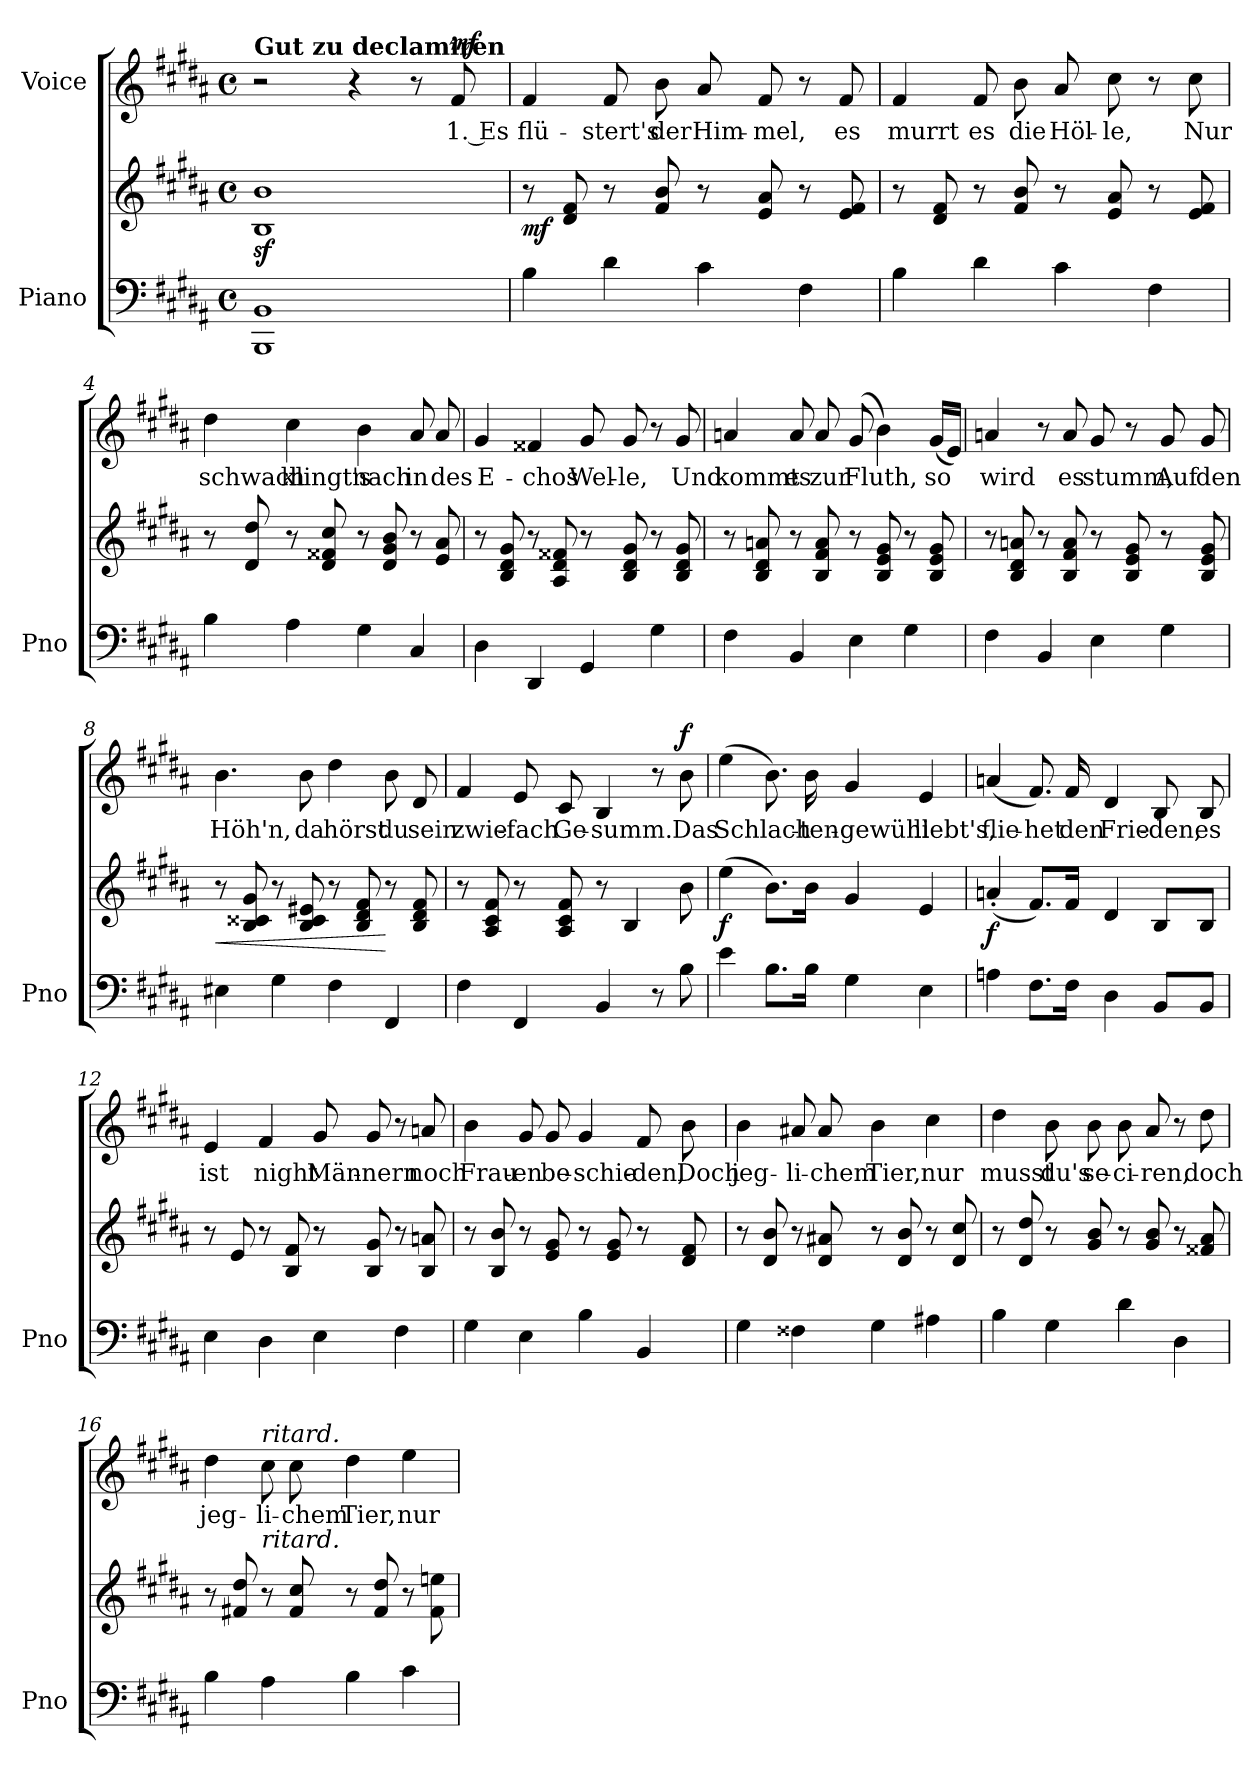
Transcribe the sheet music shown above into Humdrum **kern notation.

**kern	**kern	**dynam	**kern	**text	**dynam
*part2	*part2	*part2	*part1	*part1	*part1
*staff3	*staff2	*staff2/3	*staff1	*staff1	*staff1
*I"Piano	*	*	*I"Voice	*	*
*I'Pno	*	*	*	*	*
*clefF4	*clefG2	*	*clefG2	*	*
*k[f#c#g#d#a#]	*k[f#c#g#d#a#]	*	*k[f#c#g#d#a#]	*	*
*M4/4	*M4/4	*	*M4/4	*	*
*met(c)	*met(c)	*	*met(c)	*	*
=1	=1	=1	=1	=1	=1
!	!	!	!LO:TX:a:B:t=Gut zu declamiren	!	!
1BBB 1BB	1Bz< 1bz<	.	2r	.	.
.	.	.	4r	.	.
.	.	.	8r	.	.
!	!	!	!	!LO:LY:b	!LO:DY:a
.	.	.	8f#/	1. Es	mf
=2	=2	=2	=2	=2	=2
!	!	!LO:DY:b	!	!LO:LY:b	!
4B\	8r	mf	4f#/	flü-	.
.	8d#/ 8f#/	.	.	.	.
!	!	!	!	!LO:LY:b	!
4d#\	8r	.	8f#/	-stert's	.
!	!	!	!	!LO:LY:b	!
.	8f#/ 8b/	.	8b\	der	.
!	!	!	!	!LO:LY:b	!
4c#\	8r	.	8a#/	Him-	.
!	!	!	!	!LO:LY:b	!
.	8e/ 8a#/	.	8f#/	-mel,	.
4F#\	8r	.	8r	.	.
!	!	!	!	!LO:LY:b	!
.	8e/ 8f#/	.	8f#/	es	.
=3	=3	=3	=3	=3	=3
!	!	!	!	!LO:LY:b	!
4B\	8r	.	4f#/	murrt	.
.	8d#/ 8f#/	.	.	.	.
!	!	!	!	!LO:LY:b	!
4d#\	8r	.	8f#/	es	.
!	!	!	!	!LO:LY:b	!
.	8f#/ 8b/	.	8b\	die	.
!	!	!	!	!LO:LY:b	!
4c#\	8r	.	8a#/	Höl-	.
!	!	!	!	!LO:LY:b	!
.	8e/ 8a#/	.	8cc#\	-le,	.
4F#\	8r	.	8r	.	.
!	!	!	!	!LO:LY:b	!
.	8e/ 8f#/	.	8cc#\	Nur	.
=4	=4	=4	=4	=4	=4
!	!	!	!	!LO:LY:b	!
4B\	8r	.	4dd#\	schwach	.
.	8d#/ 8dd#/	.	.	.	.
!	!	!	!	!LO:LY:b	!
4A#\	8r	.	4cc#\	klingt's	.
.	8d#/ 8f##X/ 8cc#/	.	.	.	.
!	!	!	!	!LO:LY:b	!
4G#\	8r	.	4b\	nach	.
.	8d#/ 8g#/ 8b/	.	.	.	.
!	!	!	!	!LO:LY:b	!
4C#/	8r	.	8a#/	in	.
!	!	!	!	!LO:LY:b	!
.	8e/ 8a#/	.	8a#/	des	.
!!LO:LB:g=z
=5	=5	=5	=5	=5	=5
!	!	!	!	!LO:LY:b	!
4D#\	8r	.	4g#/	E-	.
.	8B/ 8d#/ 8g#/	.	.	.	.
!	!	!	!	!LO:LY:b	!
4DD#/	8r	.	4f##X/	-chos	.
.	8A#/ 8d#/ 8f##X/	.	.	.	.
!	!	!	!	!LO:LY:b	!
4GG#/	8r	.	8g#/	Wel-	.
!	!	!	!	!LO:LY:b	!
.	8B/ 8d#/ 8g#/	.	8g#/	-le,	.
4G#\	8r	.	8r	.	.
!	!	!	!	!LO:LY:b	!
.	8B/ 8d#/ 8g#/	.	8g#/	Und	.
=6	=6	=6	=6	=6	=6
!	!	!	!	!LO:LY:b	!
4F#\	8r	.	4an/	kommt	.
.	8B/ 8d#/ 8an/	.	.	.	.
!	!	!	!	!LO:LY:b	!
4BB/	8r	.	8a/	es	.
!	!	!	!	!LO:LY:b	!
.	8B/ 8f#/ 8a/	.	8a/	zur	.
!	!	!	!	!LO:LY:b	!
4E\	8r	.	(8g#/	Fluth,	.
.	8B/ 8e/ 8g#/	.	4b\)	.	.
4G#\	8r	.	.	.	.
!	!	!	!	!LO:LY:b	!
.	8B/ 8e/ 8g#/	.	(16g#/LL	so	.
.	.	.	16e/JJ)	.	.
=7	=7	=7	=7	=7	=7
!	!	!	!	!LO:LY:b	!
4F#\	8r	.	4an/	wird	.
.	8B/ 8d#/ 8an/	.	.	.	.
4BB/	8r	.	8r	.	.
!	!	!	!	!LO:LY:b	!
.	8B/ 8f#/ 8a/	.	8a/	es	.
!	!	!	!	!LO:LY:b	!
4E\	8r	.	8g#/	stumm,	.
.	8B/ 8e/ 8g#/	.	8r	.	.
!	!	!	!	!LO:LY:b	!
4G#\	8r	.	8g#/	Auf	.
!	!	!	!	!LO:LY:b	!
.	8B/ 8e/ 8g#/	.	8g#/	den	.
!!LO:LB:g=z
=8	=8	=8	=8	=8	=8
!	!	!LO:HP:b	!	!LO:LY:b	!
4E#X\	8r	<	4.b\	Höh'n,	.
.	8B/ 8c##X/ 8g#/	.	.	.	.
4G#\	8r	.	.	.	.
!	!	!	!	!LO:LY:b	!
.	8B/ 8c##/ 8e#X/	.	8b\	da	.
!	!	!	!	!LO:LY:b	!
4F#\	8r	.	4dd#\	hörst	.
.	8B/ 8d#/ 8f#/	.	.	.	.
!	!	!	!	!LO:LY:b	!
4FF#/	8r	[	8b\	du	.
!	!	!	!	!LO:LY:b	!
.	8B/ 8d#/ 8f#/	.	8d#/	sein	.
!!LO:LB:g=z
=9	=9	=9	=9	=9	=9
!	!	!	!	!LO:LY:b	!
4F#\	8r	.	4f#/	zwie-	.
.	8A#/ 8c#/ 8f#/	.	.	.	.
!	!	!	!	!LO:LY:b	!
4FF#/	8r	.	8e/	-fach	.
!	!	!	!	!LO:LY:b	!
.	8A#/ 8c#/ 8f#/	.	8c#/	Ge-	.
!	!	!	!	!LO:LY:b	!
4BB/	8r	.	4B/	-summ.	.
.	4B/	.	.	.	.
8r	.	.	8r	.	.
!	!	!	!	!LO:LY:b	!LO:DY:a
8B\	8b\	.	8b\	Das	f
=10	=10	=10	=10	=10	=10
!	!	!LO:DY:b	!	!LO:LY:b	!
4e\	(4ee\	f	(4ee\	Schlach-	.
8.B\L	8.b\L)	.	8.b\)	.	.
!	!	!	!	!LO:LY:b	!
16B\Jk	16b\Jk	.	16b\	-ten-	.
!	!	!	!	!LO:LY:b	!
4G#\	4g#/	.	4g#/	-gewühl	.
!	!	!	!	!LO:LY:b	!
4E\	4e/	.	4e/	liebt's,	.
=11	=11	=11	=11	=11	=11
!	!	!LO:DY:b	!	!LO:LY:b	!
4An\	(4an'/	f	(4an/	flie-	.
!	!	!	!	!LO:LY:b	!
8.F#\L	8.f#/L)	.	8.f#/)	-het	.
!	!	!	!	!LO:LY:b	!
16F#\Jk	16f#/Jk	.	16f#/	den	.
!	!	!	!	!LO:LY:b	!
4D#\	4d#/	.	4d#/	Frie-	.
!	!	!	!	!LO:LY:b	!
8BB/L	8B/L	.	8B/	-den,	.
!	!	!	!	!LO:LY:b	!
8BB/J	8B/J	.	8B/	es	.
=12	=12	=12	=12	=12	=12
!	!	!	!	!LO:LY:b	!
4E\	8r	.	4e/	ist	.
.	8e/	.	.	.	.
!	!	!	!	!LO:LY:b	!
4D#\	8r	.	4f#/	night	.
.	8B/ 8f#/	.	.	.	.
!	!	!	!	!LO:LY:b	!
4E\	8r	.	8g#/	Män-	.
!	!	!	!	!LO:LY:b	!
.	8B/ 8g#/	.	8g#/	-nern	.
4F#\	8r	.	8r	.	.
!	!	!	!	!LO:LY:b	!
.	8B/ 8an/	.	8an/	noch	.
!!LO:PB:g=z
=13	=13	=13	=13	=13	=13
!	!	!	!	!LO:LY:b	!
4G#\	8r	.	4b\	Frau-	.
.	8B/ 8b/	.	.	.	.
!	!	!	!	!LO:LY:b	!
4E\	8r	.	8g#/	-en	.
!	!	!	!	!LO:LY:b	!
.	8e/ 8g#/	.	8g#/	be-	.
!	!	!	!	!LO:LY:b	!
4B\	8r	.	4g#/	-schie-	.
.	8e/ 8g#/	.	.	.	.
!	!	!	!	!LO:LY:b	!
4BB/	8r	.	8f#/	-den,	.
!	!	!	!	!LO:LY:b	!
.	8d#/ 8f#/	.	8b\	Doch	.
=14	=14	=14	=14	=14	=14
!	!	!	!	!LO:LY:b	!
4G#\	8r	.	4b\	jeg-	.
.	8d#/ 8b/	.	.	.	.
!	!	!	!	!LO:LY:b	!
4F##X\	8r	.	8a#X/	-li-	.
!	!	!	!	!LO:LY:b	!
.	8d#/ 8a#X/	.	8a#/	-chem	.
!	!	!	!	!LO:LY:b	!
4G#\	8r	.	4b\	Tier,	.
.	8d#/ 8b/	.	.	.	.
!	!	!	!	!LO:LY:b	!
4A#X\	8r	.	4cc#\	nur	.
.	8d#/ 8cc#/	.	.	.	.
=15	=15	=15	=15	=15	=15
!	!	!	!	!LO:LY:b	!
4B\	8r	.	4dd#\	musst	.
.	8d#/ 8dd#/	.	.	.	.
!	!	!	!	!LO:LY:b	!
4G#\	8r	.	8b\	du's	.
!	!	!	!	!LO:LY:b	!
.	8g#/ 8b/	.	8b\	se-	.
!	!	!	!	!LO:LY:b	!
4d#\	8r	.	8b\	-ci-	.
!	!	!	!	!LO:LY:b	!
.	8g#/ 8b/	.	8a#/	-ren,	.
4D#\	8r	.	8r	.	.
!	!	!	!	!LO:LY:b	!
.	8f##X/ 8a#/	.	8dd#\	doch	.
!!LO:PB:g=z
=16	=16	=16	=16	=16	=16
!	!	!	!	!LO:LY:b	!
4B\	8r	.	4dd#\	jeg-	.
.	8f#X/ 8dd#/	.	.	.	.
!	!	!	!LO:TX:a:i:t=ritard.	!	!
!	!LO:TX:a:i:t=ritard.	!	!	!	!
!	!	!	!	!LO:LY:b	!
4A#\	8r	.	8cc#\	-li-	.
!	!	!	!	!LO:LY:b	!
.	8f#/ 8cc#/	.	8cc#\	-chem	.
!	!	!	!	!LO:LY:b	!
4B\	8r	.	4dd#\	Tier,	.
.	8f#/ 8dd#/	.	.	.	.
!	!	!	!	!LO:LY:b	!
4c#\	8r	.	4ee\	nur	.
.	8f#\ 8een\	.	.	.	.
=	=	=	=	=	=
*-	*-	*-	*-	*-	*-
